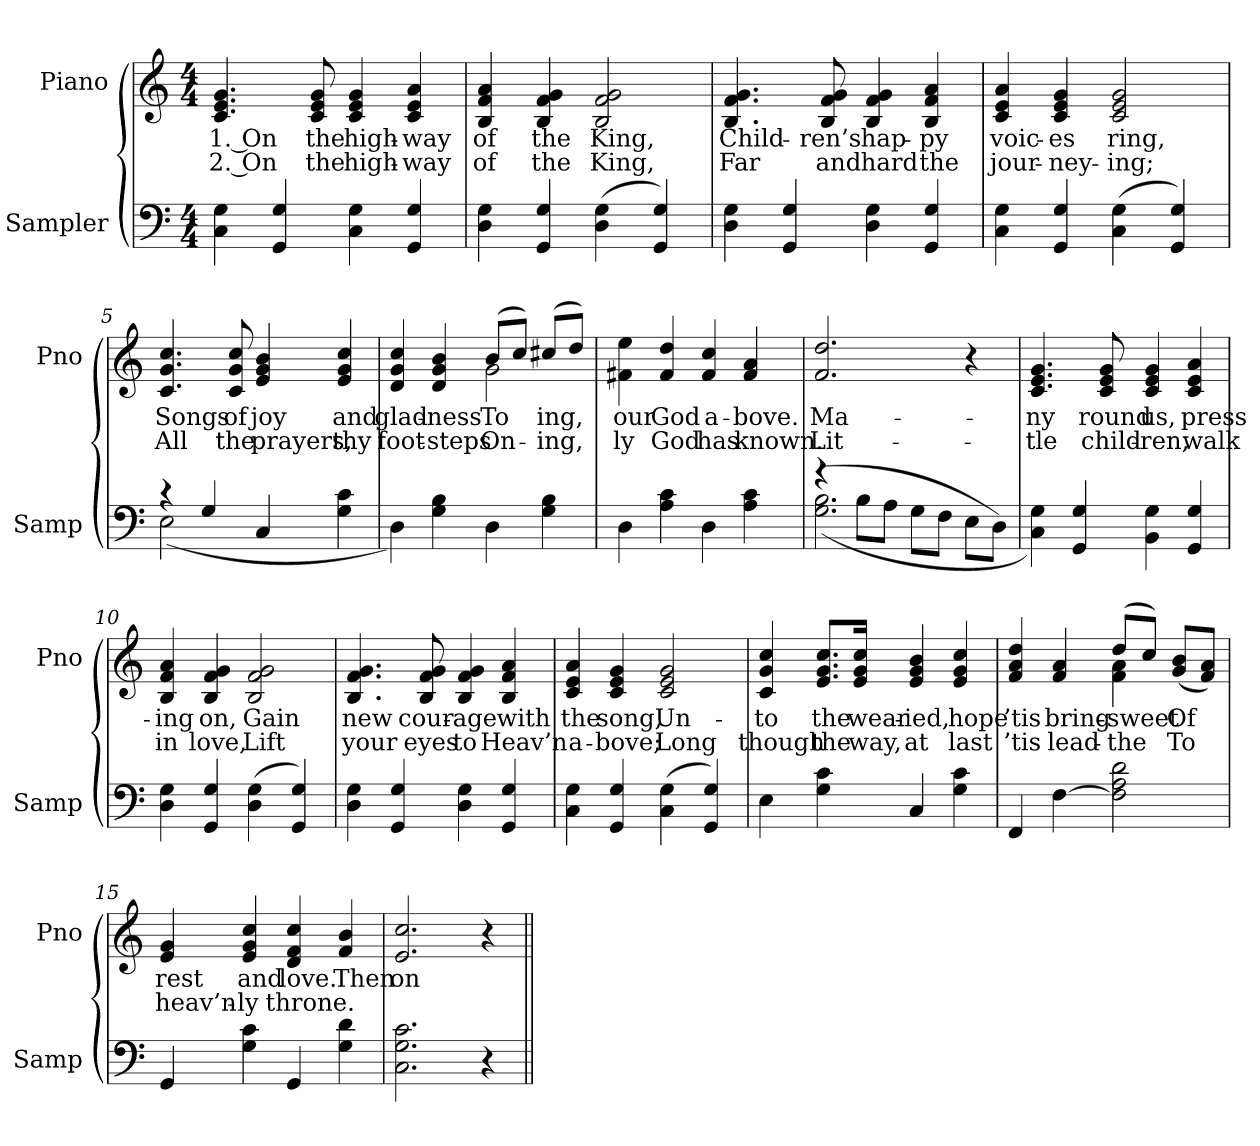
**kern	**kern	**text	**text
*part2	*part1	*part1	*part1
*staff2	*staff1	*staff1	*staff1
*I"Sampler	*I"Piano	*	*
*I'Samp	*I'Pno	*	*
*clefF4	*clefG2	*	*
*M4/4	*M4/4	*	*
=1	=1	=1	=1
4C 4G	4.c 4.e 4.g	1. On	2. On
4GG 4G	.	.	.
.	8c 8e 8g	the	the
4C 4G	4c 4e 4g	high-	high-
4GG 4G	4c 4e 4a	-way	-way
=2	=2	=2	=2
4D 4G	4B 4f 4a	of	of
4GG 4G	4B 4f 4g	the	the
(4D 4G	2B 2f 2g	King,	King,
4GG 4G)	.	.	.
=3	=3	=3	=3
4D 4G	4.B 4.f 4.g	Child-	Far
4GG 4G	.	.	.
.	8B 8f 8g	-ren’s	and
4D 4G	4B 4f 4g	hap-	hard
4GG 4G	4B 4f 4a	-py	the
=4	=4	=4	=4
4C 4G	4c 4e 4a	voic-	jour-
4GG 4G	4c 4e 4g	-es	-ney-
(4C 4G	2c 2e 2g	ring,	-ing;
4GG 4G)	.	.	.
=5	=5	=5	=5
*^	*	*	*
4r	(2E	4.c 4.g 4.cc	Songs	All
4G/	.	.	.	.
.	.	8c 8g 8cc	of	the
4C	2ryy	4e 4g 4b	joy	prayers,
4G 4c	.	4e 4g 4cc	and	thy
*v	*v	*	*	*
=6	=6	=6	=6
*	*^	*	*
4D)	4d 4g 4cc	2ryy	glad-	foot-
4G 4B	4d 4g 4b	.	-ness	-steps
4D	(8b/L	2g	To	On-
.	8cc/J)	.	.	.
4G 4B	(8cc#X/L	.	-ing,	-ing,
.	8dd/J)	.	.	.
*	*v	*v	*	*
=7	=7	=7	=7
4D	4f#X 4ee	our	-ly
4A 4c	4f# 4dd	God	God
4D	4f# 4cc	a-	has
4A 4c	4f# 4a	-bove.	known.
=8	=8	=8	=8
*^	*	*	*
(4r	(2.G 2.B	2.f 2.dd	Ma-	Lit-
8B\L	.	.	.	.
8A\J	.	.	.	.
8G\L	.	.	.	.
8F\J	.	.	.	.
8E\L	4ryy	4r	.	.
8D\J)	.	.	.	.
*v	*v	*	*	*
=9	=9	=9	=9
4C 4G)	4.c 4.e 4.g	-ny	-tle
4GG 4G	.	.	.
.	8c 8e 8g	round	child-
4BB 4G	4c 4e 4g	us,	-ren,
4GG 4G	4c 4e 4a	press-	walk
=10	=10	=10	=10
4D 4G	4B 4f 4a	-ing	in
4GG 4G	4B 4f 4g	on,	love,
(4D 4G	2B 2f 2g	Gain	Lift
4GG 4G)	.	.	.
=11	=11	=11	=11
4D 4G	4.B 4.f 4.g	new	your
4GG 4G	.	.	.
.	8B 8f 8g	cour-	eyes
4D 4G	4B 4f 4g	-age	to
4GG 4G	4B 4f 4a	with	Heav’n
=12	=12	=12	=12
4C 4G	4c 4e 4a	the	a-
4GG 4G	4c 4e 4g	song,	-bove;
(4C 4G	2c 2e 2g	Un-	Long
4GG 4G)	.	.	.
=13	=13	=13	=13
4E	4c 4g 4cc	-to	though
4G 4c	8.e/ 8.g/ 8.cc/L	the	the
.	16e/ 16g/ 16cc/Jk	wear-	way,
4C	4e 4g 4b	-ied,	at
4G 4c	4e 4g 4cc	hope	last
=14	=14	=14	=14
*	*^	*	*
4FF	4f 4a 4dd	2ryy	’tis	’tis
[4F	4f 4a	.	bring-	lead-
2F] 2A 2d	(8dd/L	4f 4a	sweet	the
.	8cc/J)	.	.	.
.	(8g/ 8b/L	4ryy	Of	To
.	8f/ 8a/J)	.	.	.
*	*v	*v	*	*
=15	=15	=15	=15
4GG	4e 4g	rest	heav’n-
4G 4c	4e 4g 4cc	and	-ly
4GG	4d 4f 4cc	love.	throne.
4G 4d	4f 4b	Then	.
=16	=16	=16	=16
2.C 2.G 2.c	2.e 2.cc	on	.
4r	4r	.	.
=||	=||	=||	=||
*-	*-	*-	*-
